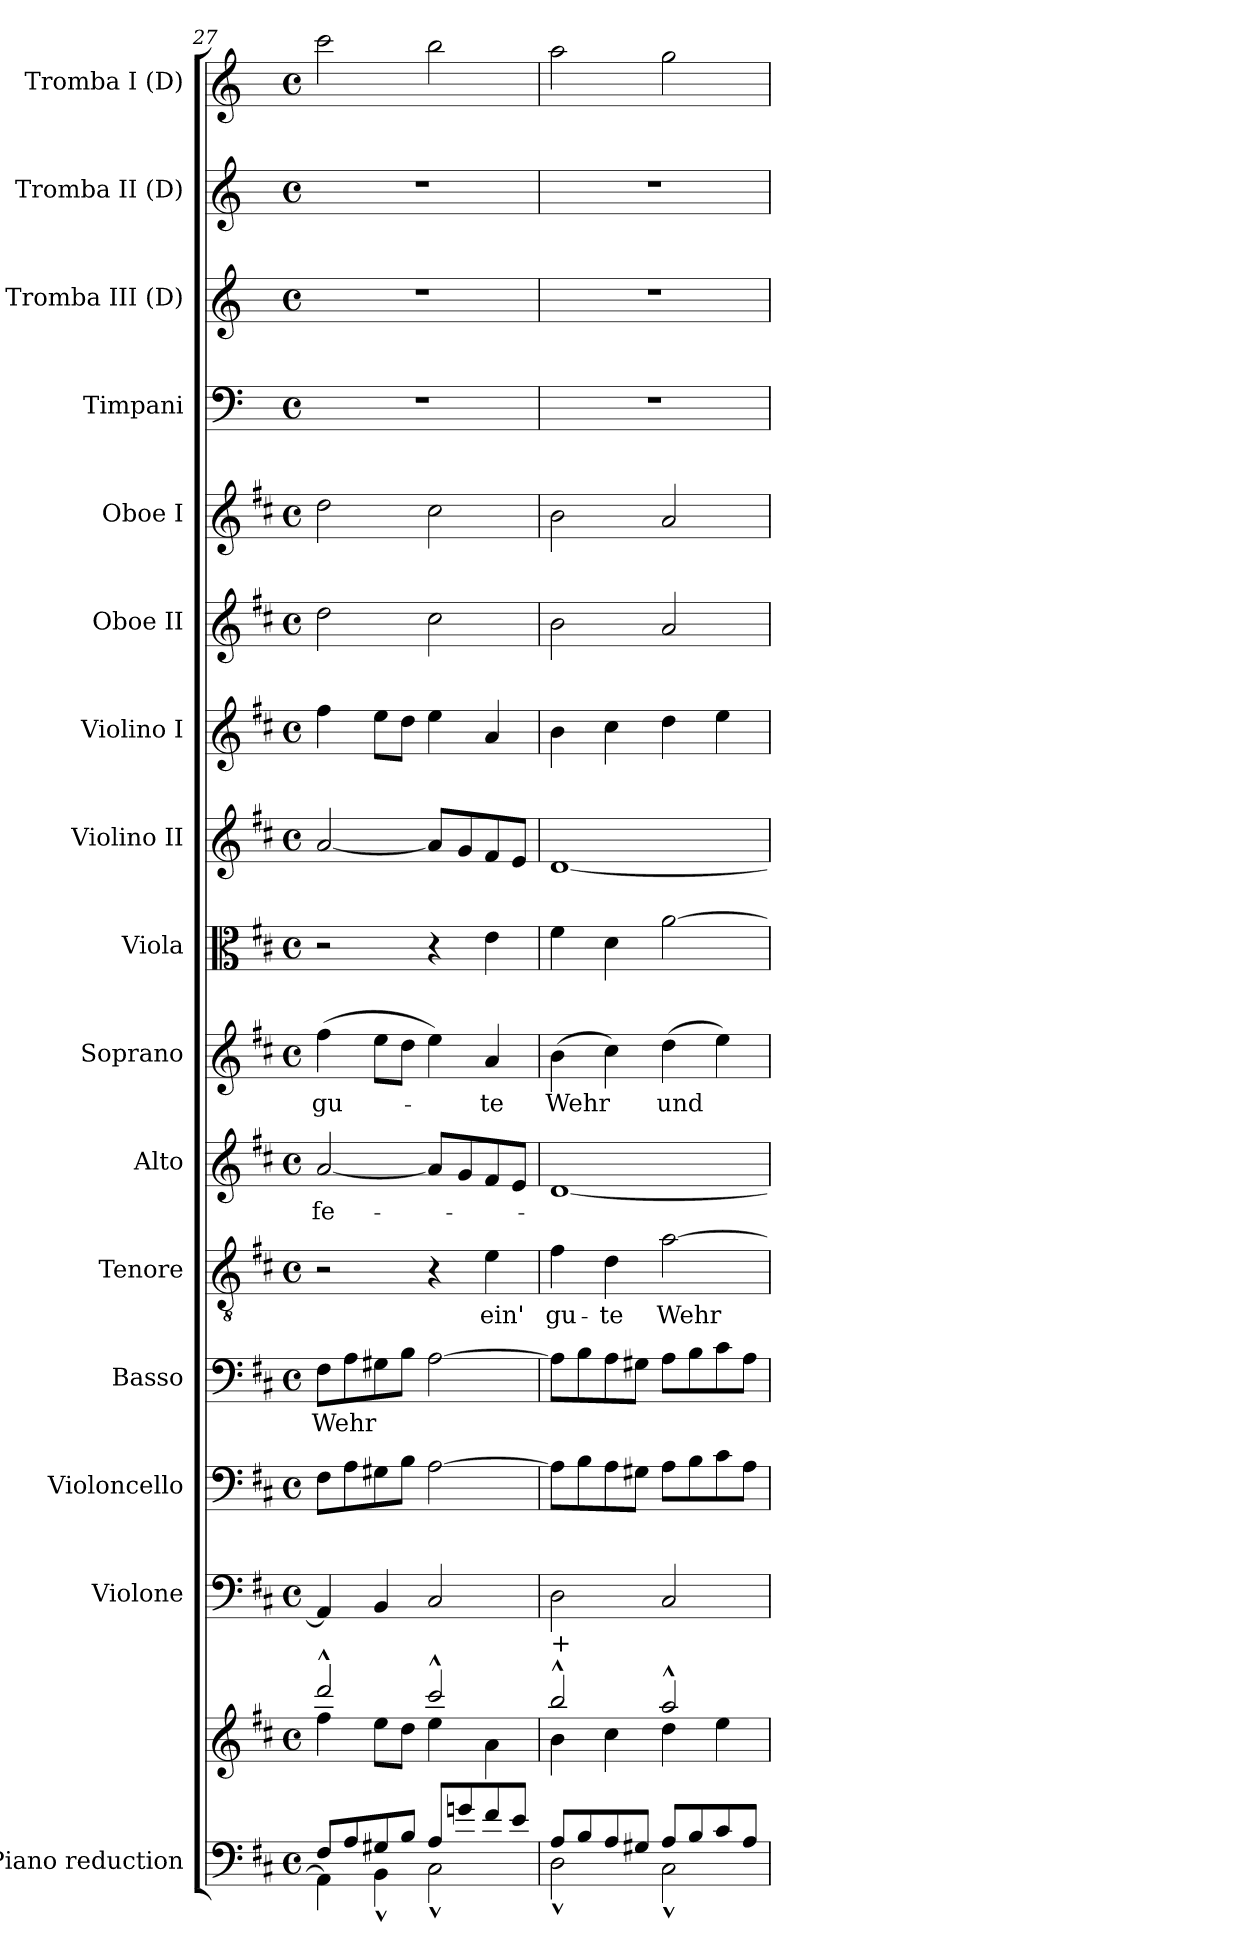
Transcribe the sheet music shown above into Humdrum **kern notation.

**kern	**kern	**kern	**kern	**kern	**text	**kern	**text	**kern	**text	**kern	**text	**kern	**kern	**kern	**kern	**kern	**kern	**kern	**kern	**kern
*part16	*part16	*part15	*part14	*part13	*part13	*part12	*part12	*part11	*part11	*part10	*part10	*part9	*part8	*part7	*part6	*part5	*part4	*part3	*part2	*part1
*staff17	*staff16	*staff15	*staff14	*staff13	*staff13	*staff12	*staff12	*staff11	*staff11	*staff10	*staff10	*staff9	*staff8	*staff7	*staff6	*staff5	*staff4	*staff3	*staff2	*staff1
*I"Piano reduction	*	*I"Violone	*I"Violoncello	*I"Basso	*	*I"Tenore	*	*I"Alto	*	*I"Soprano	*	*I"Viola	*I"Violino II	*I"Violino I	*I"Oboe II	*I"Oboe I	*I"Timpani	*I"Tromba III (D)	*I"Tromba II (D)	*I"Tromba I (D)
*I'Pno	*	*	*	*	*	*	*	*	*	*	*	*	*	*	*I'Ob	*I'Ob	*I'Timp	*	*	*
*clefF4	*clefG2	*clefF4	*clefF4	*clefF4	*	*clefGv2	*	*clefG2	*	*clefG2	*	*clefC3	*clefG2	*clefG2	*clefG2	*clefG2	*clefF4	*clefG2	*clefG2	*clefG2
*	*	*ITrd7c12	*	*	*	*	*	*	*	*	*	*	*	*	*	*	*	*ITrd-1c-2	*ITrd-1c-2	*ITrd-1c-2
*k[f#c#]	*k[f#c#]	*k[f#c#]	*k[f#c#]	*k[f#c#]	*	*k[f#c#]	*	*k[f#c#]	*	*k[f#c#]	*	*k[f#c#]	*k[f#c#]	*k[f#c#]	*k[f#c#]	*k[f#c#]	*k[]	*k[f#c#]	*k[f#c#]	*k[f#c#]
*M4/4	*M4/4	*M4/4	*M4/4	*M4/4	*	*M4/4	*	*M4/4	*	*M4/4	*	*M4/4	*M4/4	*M4/4	*M4/4	*M4/4	*M4/4	*M4/4	*M4/4	*M4/4
*met(c)	*met(c)	*met(c)	*met(c)	*met(c)	*	*met(c)	*	*met(c)	*	*met(c)	*	*met(c)	*met(c)	*met(c)	*met(c)	*met(c)	*met(c)	*met(c)	*met(c)	*met(c)
=27	=27	=27	=27	=27	=27	=27	=27	=27	=27	=27	=27	=27	=27	=27	=27	=27	=27	=27	=27	=27
*^	*^	*	*	*	*	*	*	*	*	*	*	*	*	*	*	*	*	*	*	*
!	!	!	!	!	!	!	!LO:LY:b	!	!	!	!LO:LY:b	!	!LO:LY:b	!	!	!	!	!	!	!	!	!
8F#/L	4AA\]	2ddd^^/	4ff#\	4AAA/]	8F#\L	8F#\L	Wehr	2r	.	[2a/	fe-	(>4ff#\	gu-	2r	[2a/	4ff#\	2dd\	2dd\	1r	1r	1r	2ddd\
8A/	.	.	.	.	8A\	8A\	.	.	.	.	.	.	.	.	.	.	.	.	.	.	.	.
8G#X/	4BB^^\	.	8ee\L	4BBB/	8G#X\	8G#X\	.	.	.	.	.	8ee\L	.	.	.	8ee\L	.	.	.	.	.	.
8B/J	.	.	8dd\J	.	8B\J	8B\J	.	.	.	.	.	8dd\J	.	.	.	8dd\J	.	.	.	.	.	.
8A/L	2C#^^\	2ccc#^^/	4ee\	2CC#/	[2A\	[2A\	.	4r	.	8a/L]	.	4ee\)	.	4r	8a/L]	4ee\	2cc#\	2cc#\	.	.	.	2ccc#\
8gn/	.	.	.	.	.	.	.	.	.	8g/	.	.	.	.	8g/	.	.	.	.	.	.	.
!	!	!	!	!	!	!	!	!	!LO:LY:b	!	!	!	!LO:LY:b	!	!	!	!	!	!	!	!	!
8f#/	.	.	4a\	.	.	.	.	4e\	ein'	8f#/	.	4a/	-te	4e\	8f#/	4a/	.	.	.	.	.	.
8e/J	.	.	.	.	.	.	.	.	.	8e/J	.	.	.	.	8e/J	.	.	.	.	.	.	.
=28	=28	=28	=28	=28	=28	=28	=28	=28	=28	=28	=28	=28	=28	=28	=28	=28	=28	=28	=28	=28	=28	=28
!	!	!	!	!LO:TX:b:t=+	!	!	!	!	!	!	!	!	!	!	!	!	!	!	!	!	!	!
!	!	!	!	!	!	!	!	!	!LO:LY:b	!	!	!	!LO:LY:b	!	!	!	!	!	!	!	!	!
8A/L	2D^^\	2bb^^/	4b\	2DD\	8A\L]	8A\L]	.	4f#\	gu-	[1d	.	(>4b\	Wehr	4f#\	[1d	4b\	2b\	2b\	1r	1r	1r	2bb\
8B/	.	.	.	.	8B\	8B\	.	.	.	.	.	.	.	.	.	.	.	.	.	.	.	.
!	!	!	!	!	!	!	!	!	!LO:LY:b	!	!	!	!	!	!	!	!	!	!	!	!	!
8A/	.	.	4cc#\	.	8A\	8A\	.	4d\	te	.	.	4cc#\)	.	4d\	.	4cc#\	.	.	.	.	.	.
8G#X/J	.	.	.	.	8G#X\J	8G#X\J	.	.	.	.	.	.	.	.	.	.	.	.	.	.	.	.
!	!	!	!	!	!	!	!	!	!LO:LY:b	!	!	!	!LO:LY:b	!	!	!	!	!	!	!	!	!
8A/L	2C#^^\	2aa^^/	4dd\	2CC#/	8A\L	8A\L	.	[2a\	Wehr	.	.	(>4dd\	und	[2a\	.	4dd\	2a/	2a/	.	.	.	2aa\
8B/	.	.	.	.	8B\	8B\	.	.	.	.	.	.	.	.	.	.	.	.	.	.	.	.
8c#/	.	.	4ee\	.	8c#\	8c#\	.	.	.	.	.	4ee\)	.	.	.	4ee\	.	.	.	.	.	.
8A/J	.	.	.	.	8A\J	8A\J	.	.	.	.	.	.	.	.	.	.	.	.	.	.	.	.
*v	*v	*	*	*	*	*	*	*	*	*	*	*	*	*	*	*	*	*	*	*	*	*
*	*v	*v	*	*	*	*	*	*	*	*	*	*	*	*	*	*	*	*	*	*	*
=	=	=	=	=	=	=	=	=	=	=	=	=	=	=	=	=	=	=	=	=
*-	*-	*-	*-	*-	*-	*-	*-	*-	*-	*-	*-	*-	*-	*-	*-	*-	*-	*-	*-	*-
